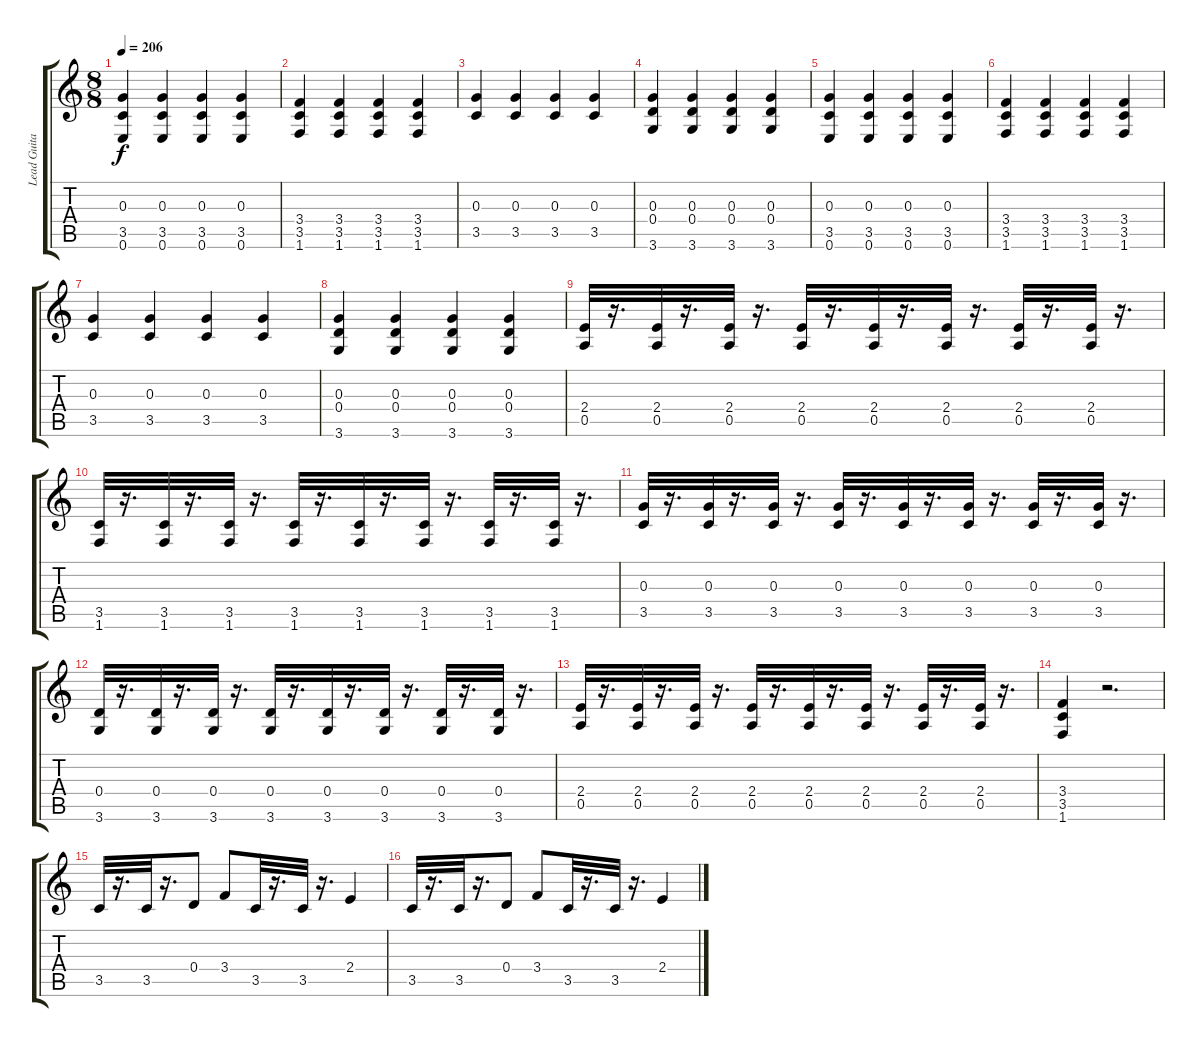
\track ("Lead Guitar" "Lead Guita") {instrument distortionguitar}
\staff {score tabs}
\tuning (E4 B3 G3 D3 A2 E2) {hide}
\ts (8 8)
\tempo 206
\clef g2
\ks c
(0.3 3.5 0.6).4{dy f} (0.3 3.5 0.6).4 (0.3 3.5 0.6).4 (0.3 3.5 0.6).4 |
(3.4 3.5 1.6).4 (3.4 3.5 1.6).4 (3.4 3.5 1.6).4 (3.4 3.5 1.6).4 |
(0.3 3.5).4 (0.3 3.5).4 (0.3 3.5).4 (0.3 3.5).4 |
(0.3 0.4 3.6).4 (0.3 0.4 3.6).4 (0.3 0.4 3.6).4 (0.3 0.4 3.6).4 |
(0.3 3.5 0.6).4 (0.3 3.5 0.6).4 (0.3 3.5 0.6).4 (0.3 3.5 0.6).4 |
(3.4 3.5 1.6).4 (3.4 3.5 1.6).4 (3.4 3.5 1.6).4 (3.4 3.5 1.6).4 |
(0.3 3.5).4 (0.3 3.5).4 (0.3 3.5).4 (0.3 3.5).4 |
(0.3 0.4 3.6).4 (0.3 0.4 3.6).4 (0.3 0.4 3.6).4 (0.3 0.4 3.6).4 |
(2.4 0.5).32 r.16{d} (2.4 0.5).32 r.16{d} (2.4 0.5).32 r.16{d} (2.4 0.5).32 r.16{d} (2.4 0.5).32 r.16{d} (2.4 0.5).32 r.16{d} (2.4 0.5).32 r.16{d} (2.4 0.5).32 r.16{d} |
(3.5 1.6).32 r.16{d} (3.5 1.6).32 r.16{d} (3.5 1.6).32 r.16{d} (3.5 1.6).32 r.16{d} (3.5 1.6).32 r.16{d} (3.5 1.6).32 r.16{d} (3.5 1.6).32 r.16{d} (3.5 1.6).32 r.16{d} |
(0.3 3.5).32 r.16{d} (0.3 3.5).32 r.16{d} (0.3 3.5).32 r.16{d} (0.3 3.5).32 r.16{d} (0.3 3.5).32 r.16{d} (0.3 3.5).32 r.16{d} (0.3 3.5).32 r.16{d} (0.3 3.5).32 r.16{d} |
(0.4 3.6).32 r.16{d} (0.4 3.6).32 r.16{d} (0.4 3.6).32 r.16{d} (0.4 3.6).32 r.16{d} (0.4 3.6).32 r.16{d} (0.4 3.6).32 r.16{d} (0.4 3.6).32 r.16{d} (0.4 3.6).32 r.16{d} |
(2.4 0.5).32 r.16{d} (2.4 0.5).32 r.16{d} (2.4 0.5).32 r.16{d} (2.4 0.5).32 r.16{d} (2.4 0.5).32 r.16{d} (2.4 0.5).32 r.16{d} (2.4 0.5).32 r.16{d} (2.4 0.5).32 r.16{d} |
(3.4 3.5 1.6).4 r.2{d} |
3.5.32 r.16{d} 3.5.32 r.16{d} 0.4.8 3.4.8 3.5.32 r.16{d} 3.5.32 r.16{d} 2.4.4 |
3.5.32 r.16{d} 3.5.32 r.16{d} 0.4.8 3.4.8 3.5.32 r.16{d} 3.5.32 r.16{d} 2.4.4
